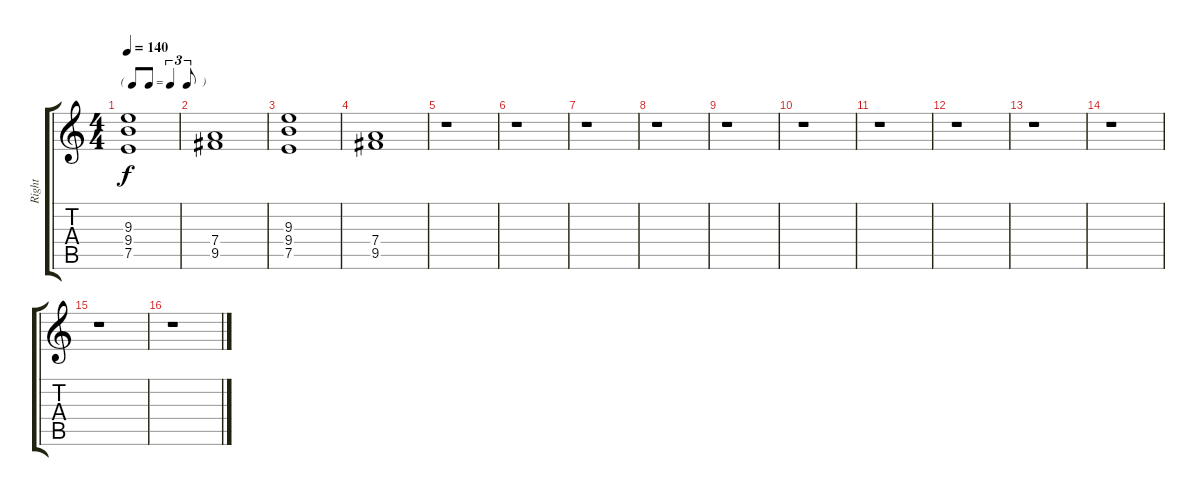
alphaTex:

\track ("Right" "Right") {instrument overdrivenguitar}
\staff {score tabs}
\tuning (E4 B3 G3 D3 A2 E2) {hide}
\ts (4 4)
\tf triplet8th
\tempo 140
\clef g2
\ks c
(9.3 9.4 7.5).1{dy f} |
(7.4 9.5).1 |
(9.3 9.4 7.5).1 |
(7.4 9.5).1 |
r.1 |
r.1 |
r.1 |
r.1 |
r.1 |
r.1 |
r.1 |
r.1 |
r.1 |
r.1 |
r.1 |
r.1
